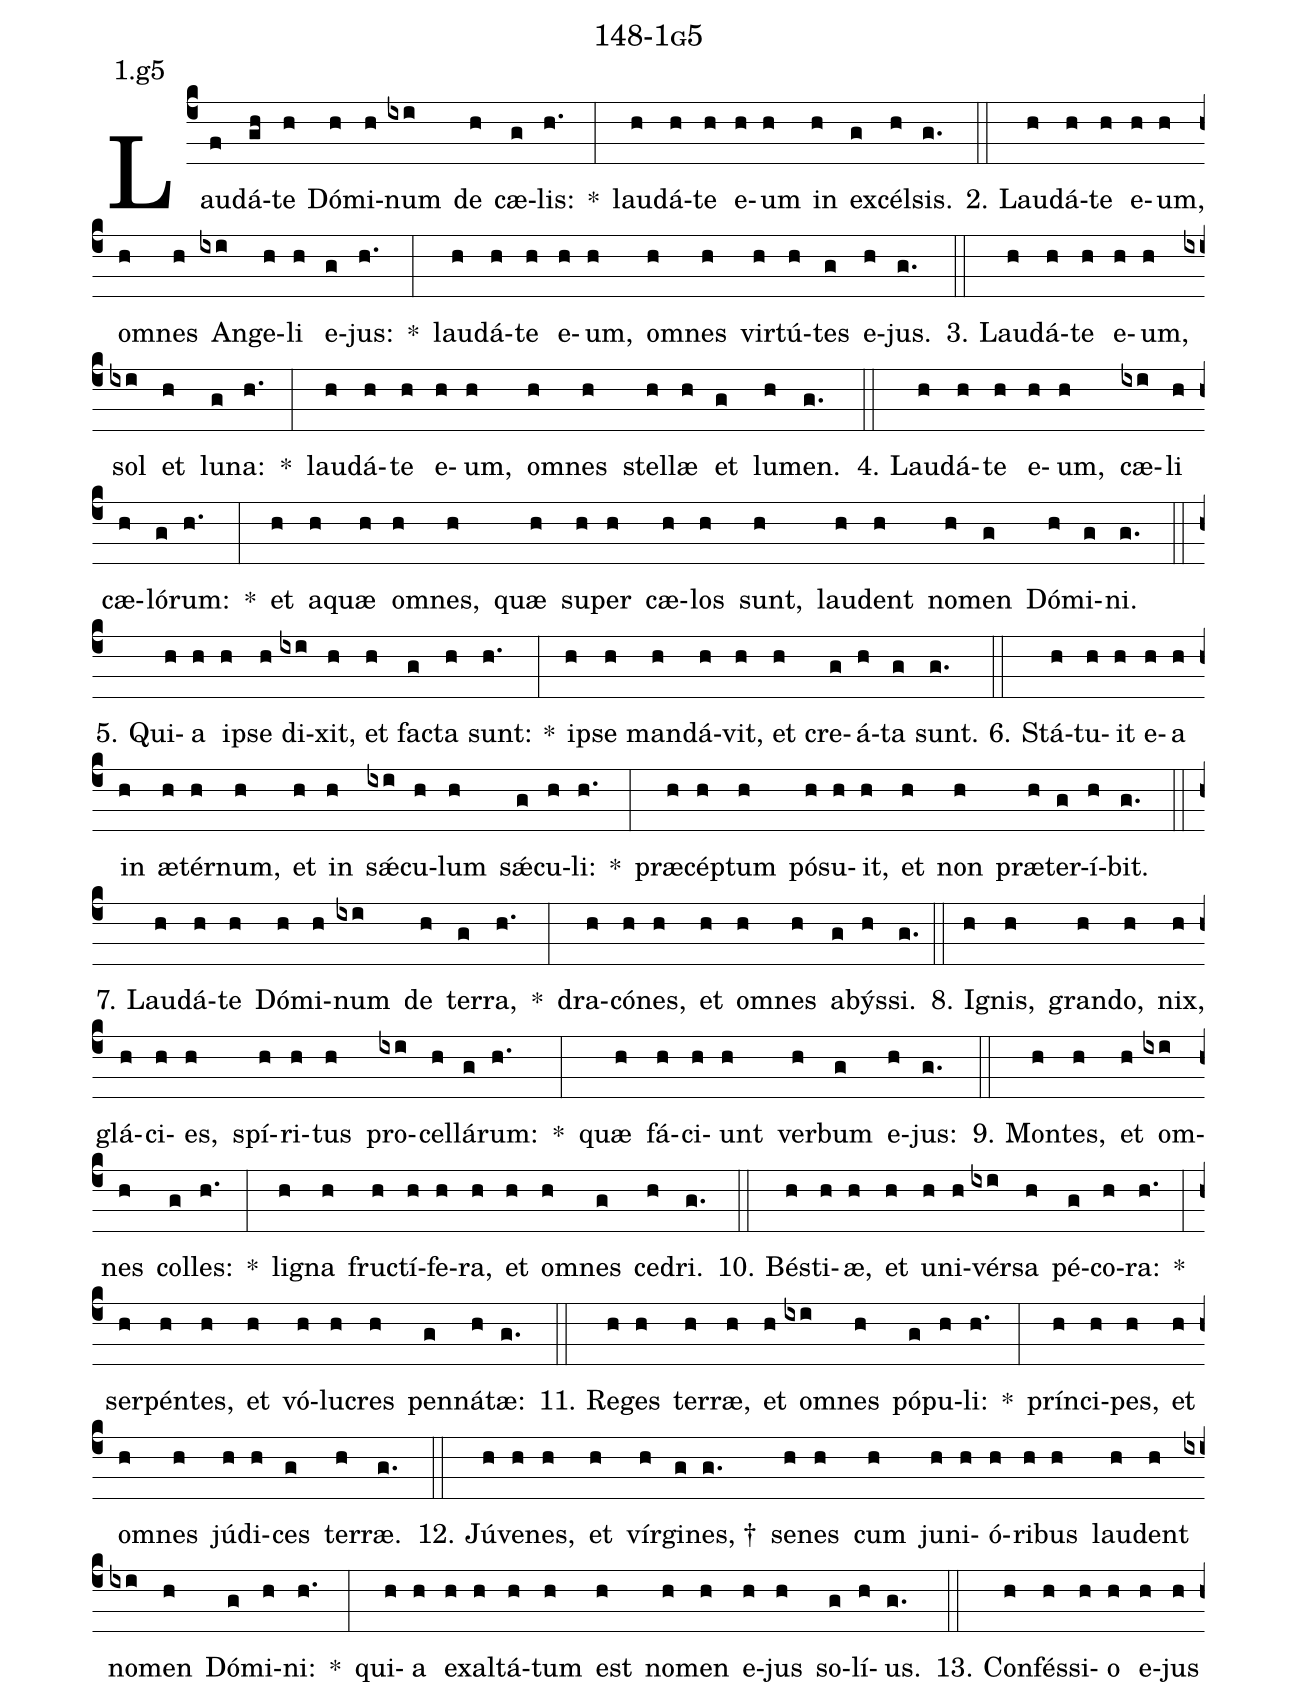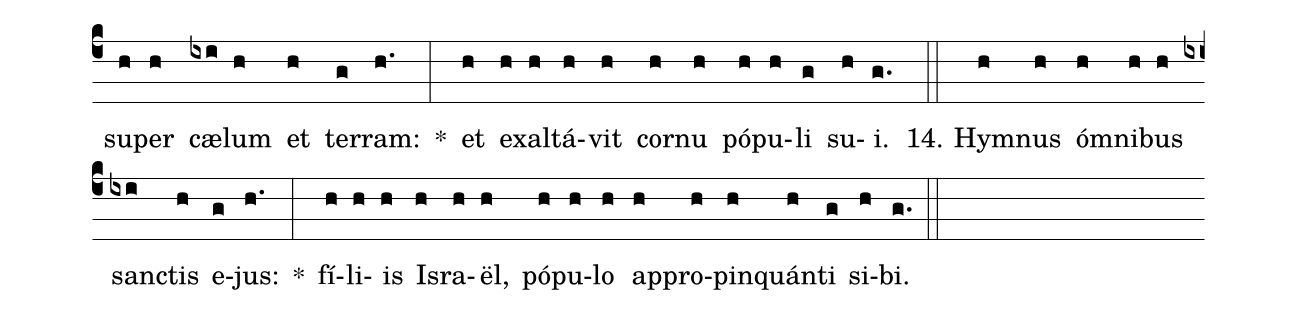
name: 148-1g5;
annotation: 1.g5;
%%
(c4)Lau(f)dá(gh)te(h) Dó(h)mi(h)num(ixi) de(h) cæ(g)lis:(h.) *(:) lau(h)dá(h)te(h) e(h)um(h) in(h) ex(g)cél(h)sis.(g.) (::)
2. Lau(h)dá(h)te(h) e(h)um,(h) om(h)nes(h) An(ixi)ge(h)li(h) e(g)jus:(h.) *(:) lau(h)dá(h)te(h) e(h)um,(h) om(h)nes(h) vir(h)tú(h)tes(g) e(h)jus.(g.) (::)
3. Lau(h)dá(h)te(h) e(h)um,(h) sol(ixi) et(h) lu(g)na:(h.) *(:) lau(h)dá(h)te(h) e(h)um,(h) om(h)nes(h) stel(h)læ(h) et(g) lu(h)men.(g.) (::)
4. Lau(h)dá(h)te(h) e(h)um,(h) cæ(ixi)li(h) cæ(h)ló(g)rum:(h.) *(:) et(h) a(h)quæ(h) om(h)nes,(h) quæ(h) su(h)per(h) cæ(h)los(h) sunt,(h) lau(h)dent(h) no(h)men(g) Dó(h)mi(g)ni.(g.) (::)
5. Qui(h)a(h) ip(h)se(h) di(ixi)xit,(h) et(h) fac(g)ta(h) sunt:(h.) *(:) ip(h)se(h) man(h)dá(h)vit,(h) et(h) cre(g)á(h)ta(g) sunt.(g.) (::)
6. Stá(h)tu(h)it(h) e(h)a(h) in(h) æ(h)tér(h)num,(h) et(h) in(h) sǽ(ixi)cu(h)lum(h) sǽ(g)cu(h)li:(h.) *(:) præ(h)cép(h)tum(h) pó(h)su(h)it,(h) et(h) non(h) præ(h)ter(g)í(h)bit.(g.) (::)
7. Lau(h)dá(h)te(h) Dó(h)mi(h)num(ixi) de(h) ter(g)ra,(h.) *(:) dra(h)có(h)nes,(h) et(h) om(h)nes(h) a(g)býs(h)si.(g.) (::)
8. I(h)gnis,(h) gran(h)do,(h) nix,(h) glá(h)ci(h)es,(h) spí(h)ri(h)tus(h) pro(ixi)cel(h)lá(g)rum:(h.) *(:) quæ(h) fá(h)ci(h)unt(h) ver(h)bum(g) e(h)jus:(g.) (::)
9. Mon(h)tes,(h) et(h) om(ixi)nes(h) col(g)les:(h.) *(:) li(h)gna(h) fruc(h)tí(h)fe(h)ra,(h) et(h) om(h)nes(g) ce(h)dri.(g.) (::)
10. Bés(h)ti(h)æ,(h) et(h) u(h)ni(h)vér(ixi)sa(h) pé(g)co(h)ra:(h.) *(:) ser(h)pén(h)tes,(h) et(h) vó(h)lu(h)cres(h) pen(g)ná(h)tæ:(g.) (::)
11. Re(h)ges(h) ter(h)ræ,(h) et(h) om(ixi)nes(h) pó(g)pu(h)li:(h.) *(:) prín(h)ci(h)pes,(h) et(h) om(h)nes(h) jú(h)di(h)ces(g) ter(h)ræ.(g.) (::)
12. Jú(h)ve(h)nes,(h) et(h) vír(h)gi(g)nes, †(g.) se(h)nes(h) cum(h) ju(h)ni(h)ó(h)ri(h)bus(h) lau(h)dent(h) no(ixi)men(h) Dó(g)mi(h)ni:(h.) *(:) qui(h)a(h) ex(h)al(h)tá(h)tum(h) est(h) no(h)men(h) e(h)jus(h) so(g)lí(h)us.(g.) (::)
13. Con(h)fés(h)si(h)o(h) e(h)jus(h) su(h)per(h) cæ(ixi)lum(h) et(h) ter(g)ram:(h.) *(:) et(h) ex(h)al(h)tá(h)vit(h) cor(h)nu(h) pó(h)pu(h)li(g) su(h)i.(g.) (::)
14. Hym(h)nus(h) óm(h)ni(h)bus(h) sanc(ixi)tis(h) e(g)jus:(h.) *(:) fí(h)li(h)is(h) Is(h)ra(h)ël,(h) pó(h)pu(h)lo(h) ap(h)pro(h)pin(h)quán(h)ti(g) si(h)bi.(g.) (::)
